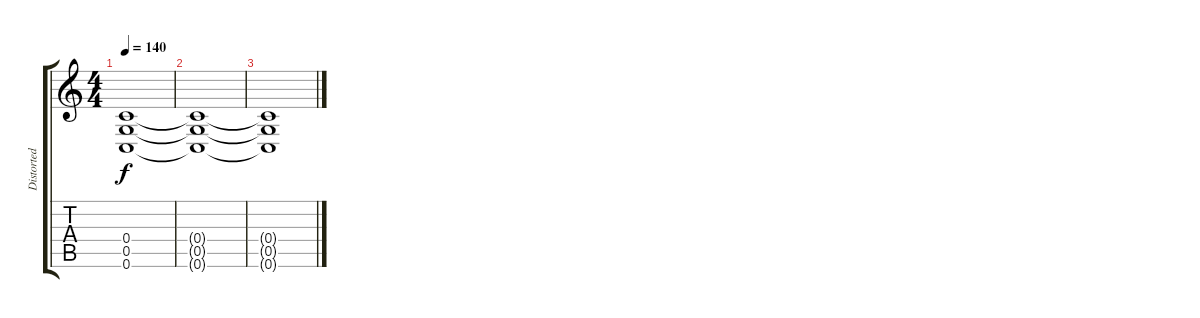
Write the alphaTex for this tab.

\track ("Distorted" "Distorted") {instrument distortionguitar}
\staff {score tabs}
\tuning (D4 A3 F3 C3 G2 C2) {hide}
\ts (4 4)
\tempo 140
\clef g2
\ks c
(0.4{t} 0.5{t} 0.6{t}).1{dy f volume 1} |
(0.4{t} 0.5{t} 0.6{t}).1 |
(0.4{t} 0.5{t} 0.6{t}).1
